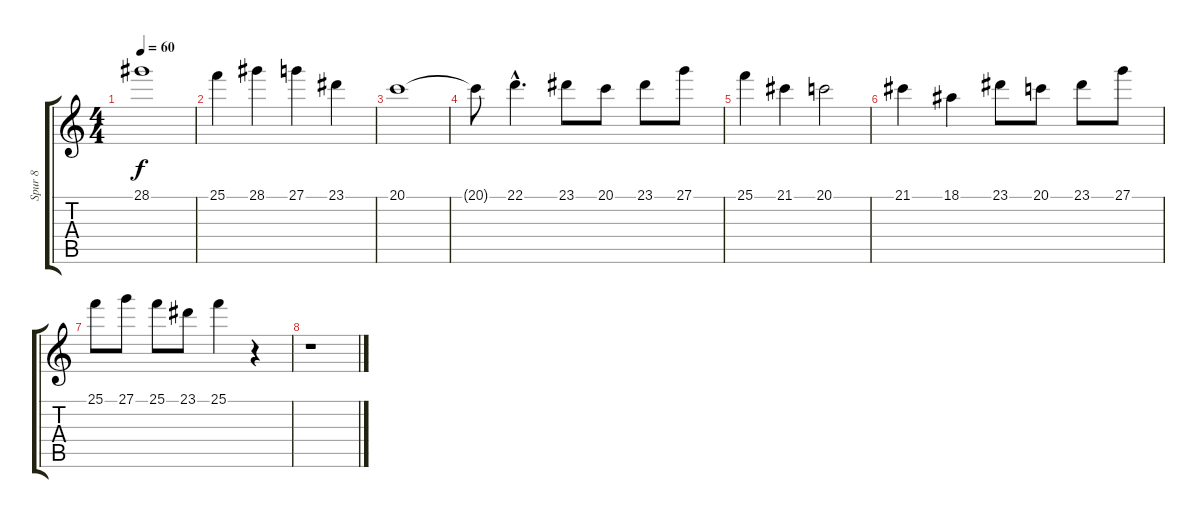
\track ("Spur 8" "Spur 8") {instrument pad7halo}
\staff {score tabs}
\tuning (E4 B3 G3 D3 A2 E2) {hide}
\ts (4 4)
\tempo 60
\clef g2
\ks c
28.1.1{dy f} |
25.1.4 28.1.4 27.1.4 23.1.4 |
20.1.1 |
20.1{t}.8 22.1{hac}.4{d} 23.1.8 20.1.8 23.1.8 27.1.8 |
25.1.4 21.1.4 20.1.2 |
21.1.4 18.1.4 23.1.8 20.1.8 23.1.8 27.1.8 |
25.1.8 27.1.8 25.1.8 23.1.8 25.1.4 r.4 |
r.1
